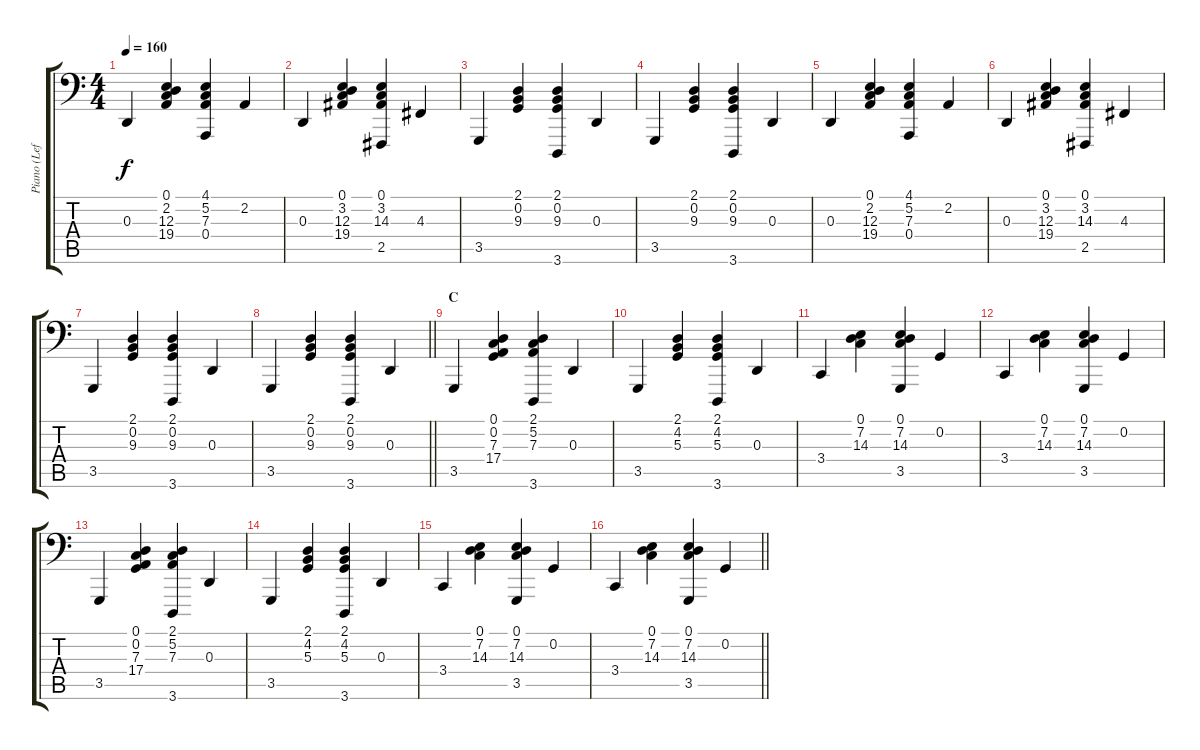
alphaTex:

\track ("Piano (Left Hand)" "Piano (Lef") {instrument electricgrandpiano}
\staff {score tabs}
\tuning (C3 G2 D2 A1 E1 B0) {hide}
\ts (4 4)
\tempo 160
\clef f4
\ks c
0.3.4{dy f} (0.1 2.2 12.3 19.4).4 (4.1 5.2 7.3 0.4).4 2.2.4 |
0.3.4 (0.1 3.2 12.3 19.4).4 (0.1 3.2 14.3 2.5).4 4.3.4 |
3.5.4 (2.1 0.2 9.3).4 (2.1 0.2 9.3 3.6).4 0.3.4 |
3.5.4 (2.1 0.2 9.3).4 (2.1 0.2 9.3 3.6).4 0.3.4 |
0.3.4 (0.1 2.2 12.3 19.4).4 (4.1 5.2 7.3 0.4).4 2.2.4 |
0.3.4 (0.1 3.2 12.3 19.4).4 (0.1 3.2 14.3 2.5).4 4.3.4 |
3.5.4 (2.1 0.2 9.3).4 (2.1 0.2 9.3 3.6).4 0.3.4 |
\barLineRight lightlight
3.5.4 (2.1 0.2 9.3).4 (2.1 0.2 9.3 3.6).4 0.3.4 |
\section ("" "C")
3.5.4 (0.1 0.2 7.3 17.4).4 (2.1 5.2 7.3 3.6).4 0.3.4 |
3.5.4 (2.1 4.2 5.3).4 (2.1 4.2 5.3 3.6).4 0.3.4 |
3.4.4 (0.1 7.2 14.3).4 (0.1 7.2 14.3 3.5).4 0.2.4 |
3.4.4 (0.1 7.2 14.3).4 (0.1 7.2 14.3 3.5).4 0.2.4 |
3.5.4 (0.1 0.2 7.3 17.4).4 (2.1 5.2 7.3 3.6).4 0.3.4 |
3.5.4 (2.1 4.2 5.3).4 (2.1 4.2 5.3 3.6).4 0.3.4 |
3.4.4 (0.1 7.2 14.3).4 (0.1 7.2 14.3 3.5).4 0.2.4 |
\barLineRight lightlight
3.4.4 (0.1 7.2 14.3).4 (0.1 7.2 14.3 3.5).4 0.2.4
